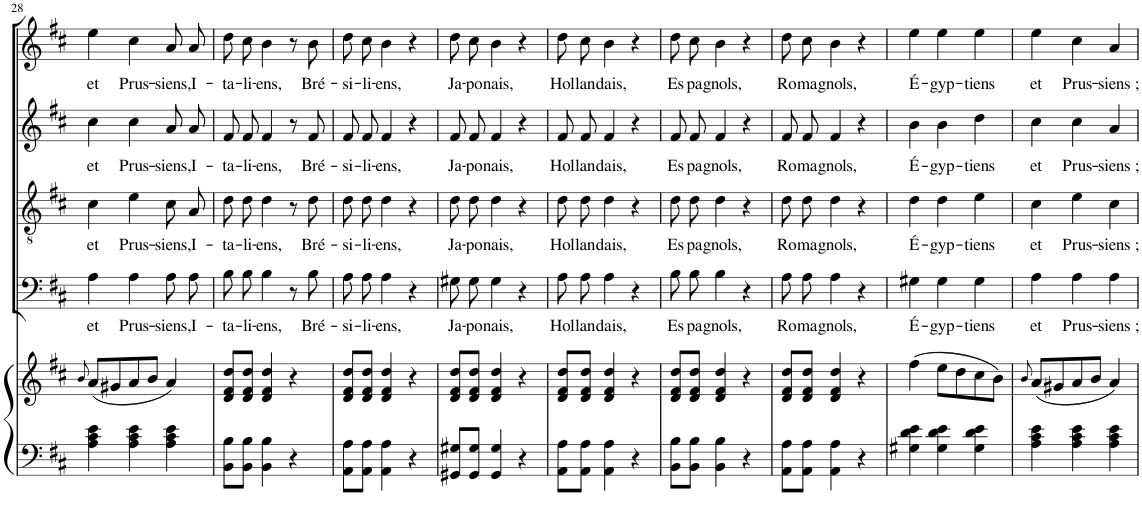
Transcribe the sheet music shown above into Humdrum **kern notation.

**kern	**kern	**kern	**text	**kern	**text	**kern	**text	**kern	**text
*part5	*part5	*part4	*part4	*part3	*part3	*part2	*part2	*part1	*part1
*staff6	*staff5	*staff4	*staff4	*staff3	*staff3	*staff2	*staff2	*staff1	*staff1
*I"Piano	*	*I"Basses	*	*I"Ténors	*	*I"Alti	*	*I"Soprani	*
*I'Pno	*	*	*	*	*	*	*	*	*
!!LO:PB:g=z
*clefF4	*clefG2	*clefF4	*	*clefGv2	*	*clefG2	*	*clefG2	*
*k[f#c#]	*k[f#c#]	*k[f#c#]	*	*k[f#c#]	*	*k[f#c#]	*	*k[f#c#]	*
*M3/4	*M3/4	*M3/4	*	*M3/4	*	*M3/4	*	*M3/4	*
=28	=28	=28	=28	=28	=28	=28	=28	=28	=28
.	8qb/	.	.	.	.	.	.	.	.
!	!	!	!LO:LY:b	!	!LO:LY:b	!	!LO:LY:b	!	!LO:LY:b
4A\ 4c#\ 4e\	(8a/L	4A\	et	4c#\	et	4cc#\	et	4ee\	et
.	8g#X/	.	.	.	.	.	.	.	.
!	!	!	!LO:LY:b	!	!LO:LY:b	!	!LO:LY:b	!	!LO:LY:b
4A\ 4c#\ 4e\	8a/	4A\	Prus-	4e\	Prus-	4cc#\	Prus-	4cc#\	Prus-
.	8b/J	.	.	.	.	.	.	.	.
!	!	!	!LO:LY:b	!	!LO:LY:b	!	!LO:LY:b	!	!LO:LY:b
4A\ 4c#\ 4e\	4a/)	8A\L	-siens,	8c#\L	-siens,	8a/L	-siens,	8a/L	-siens,
!	!	!	!LO:LY:b	!	!LO:LY:b	!	!LO:LY:b	!	!LO:LY:b
.	.	8A\J	I-	8A\J	I-	8a/J	I-	8a/J	I-
=29	=29	=29	=29	=29	=29	=29	=29	=29	=29
!	!	!	!LO:LY:b	!	!LO:LY:b	!	!LO:LY:b	!	!LO:LY:b
8BB\ 8B\L	8d/ 8f#/ 8dd/L	8B\L	-ta-	8d\L	-ta-	8f#/L	-ta-	8dd\L	-ta-
!	!	!	!LO:LY:b	!	!LO:LY:b	!	!LO:LY:b	!	!LO:LY:b
8BB\ 8B\J	8d/ 8f#/ 8dd/J	8B\J	-li-	8d\J	-li-	8f#/J	-li-	8cc#\J	-li-
!	!	!	!LO:LY:b	!	!LO:LY:b	!	!LO:LY:b	!	!LO:LY:b
4BB\ 4B\	4d/ 4f#/ 4dd/	4B\	-ens,	4d\	-ens,	4f#/	-ens,	4b\	-ens,
4r	4r	8r	.	8r	.	8r	.	8r	.
!	!	!	!LO:LY:b	!	!LO:LY:b	!	!LO:LY:b	!	!LO:LY:b
.	.	8B\	Bré-	8d\	Bré-	8f#/	Bré-	8b\	Bré-
=30	=30	=30	=30	=30	=30	=30	=30	=30	=30
!	!	!	!LO:LY:b	!	!LO:LY:b	!	!LO:LY:b	!	!LO:LY:b
8AA\ 8A\L	8d/ 8f#/ 8dd/L	8A\L	-si-	8d\L	-si-	8f#/L	-si-	8dd\L	-si-
!	!	!	!LO:LY:b	!	!LO:LY:b	!	!LO:LY:b	!	!LO:LY:b
8AA\ 8A\J	8d/ 8f#/ 8dd/J	8A\J	-li-	8d\J	-li-	8f#/J	-li-	8cc#\J	-li-
!	!	!	!LO:LY:b	!	!LO:LY:b	!	!LO:LY:b	!	!LO:LY:b
4AA\ 4A\	4d/ 4f#/ 4dd/	4A\	-ens,	4d\	-ens,	4f#/	-ens,	4b\	-ens,
4r	4r	4r	.	4r	.	4r	.	4r	.
=31	=31	=31	=31	=31	=31	=31	=31	=31	=31
!	!	!	!LO:LY:b	!	!LO:LY:b	!	!LO:LY:b	!	!LO:LY:b
8GG#X/ 8G#X/L	8d/ 8f#/ 8dd/L	8G#X\L	Ja-	8d\L	Ja-	8f#/L	Ja-	8dd\L	Ja-
!	!	!	!LO:LY:b	!	!LO:LY:b	!	!LO:LY:b	!	!LO:LY:b
8GG#/ 8G#/J	8d/ 8f#/ 8dd/J	8G#\J	-po-	8d\J	-po-	8f#/J	-po-	8cc#\J	-po-
!	!	!	!LO:LY:b	!	!LO:LY:b	!	!LO:LY:b	!	!LO:LY:b
4GG#/ 4G#/	4d/ 4f#/ 4dd/	4G#\	-nais,	4d\	-nais,	4f#/	-nais,	4b\	-nais,
4r	4r	4r	.	4r	.	4r	.	4r	.
=32	=32	=32	=32	=32	=32	=32	=32	=32	=32
!	!	!	!LO:LY:b	!	!LO:LY:b	!	!LO:LY:b	!	!LO:LY:b
8AA\ 8A\L	8d/ 8f#/ 8dd/L	8A\L	Hol-	8d\L	Hol-	8f#/L	Hol-	8dd\L	Hol-
!	!	!	!LO:LY:b	!	!LO:LY:b	!	!LO:LY:b	!	!LO:LY:b
8AA\ 8A\J	8d/ 8f#/ 8dd/J	8A\J	-lan-	8d\J	-lan-	8f#/J	-lan-	8cc#\J	-lan-
!	!	!	!LO:LY:b	!	!LO:LY:b	!	!LO:LY:b	!	!LO:LY:b
4AA\ 4A\	4d/ 4f#/ 4dd/	4A\	-dais,	4d\	-dais,	4f#/	-dais,	4b\	-dais,
4r	4r	4r	.	4r	.	4r	.	4r	.
=33	=33	=33	=33	=33	=33	=33	=33	=33	=33
!	!	!	!LO:LY:b	!	!LO:LY:b	!	!LO:LY:b	!	!LO:LY:b
8BB\ 8B\L	8d/ 8f#/ 8dd/L	8B\L	Es-	8d\L	Es-	8f#/L	Es-	8dd\L	Es-
!	!	!	!LO:LY:b	!	!LO:LY:b	!	!LO:LY:b	!	!LO:LY:b
8BB\ 8B\J	8d/ 8f#/ 8dd/J	8B\J	-pa-	8d\J	-pa-	8f#/J	-pa-	8cc#\J	-pa-
!	!	!	!LO:LY:b	!	!LO:LY:b	!	!LO:LY:b	!	!LO:LY:b
4BB\ 4B\	4d/ 4f#/ 4dd/	4B\	-gnols,	4d\	-gnols,	4f#/	-gnols,	4b\	-gnols,
4r	4r	4r	.	4r	.	4r	.	4r	.
=34	=34	=34	=34	=34	=34	=34	=34	=34	=34
!	!	!	!LO:LY:b	!	!LO:LY:b	!	!LO:LY:b	!	!LO:LY:b
8AA\ 8A\L	8d/ 8f#/ 8dd/L	8A\L	Ro-	8d\L	Ro-	8f#/L	Ro-	8dd\L	Ro-
!	!	!	!LO:LY:b	!	!LO:LY:b	!	!LO:LY:b	!	!LO:LY:b
8AA\ 8A\J	8d/ 8f#/ 8dd/J	8A\J	-ma-	8d\J	-ma-	8f#/J	-ma-	8cc#\J	-ma-
!	!	!	!LO:LY:b	!	!LO:LY:b	!	!LO:LY:b	!	!LO:LY:b
4AA\ 4A\	4d/ 4f#/ 4dd/	4A\	-gnols,	4d\	-gnols,	4f#/	-gnols,	4b\	-gnols,
4r	4r	4r	.	4r	.	4r	.	4r	.
=35	=35	=35	=35	=35	=35	=35	=35	=35	=35
!	!	!	!LO:LY:b	!	!LO:LY:b	!	!LO:LY:b	!	!LO:LY:b
4G#X\ 4d\ 4e\	(4ff#\	4G#X\	É-	4d\	É-	4b\	É-	4ee\	É-
!	!	!	!LO:LY:b	!	!LO:LY:b	!	!LO:LY:b	!	!LO:LY:b
4G#\ 4d\ 4e\	8ee\L	4G#\	-gyp-	4d\	-gyp-	4b\	-gyp-	4ee\	-gyp-
.	8dd\	.	.	.	.	.	.	.	.
!	!	!	!LO:LY:b	!	!LO:LY:b	!	!LO:LY:b	!	!LO:LY:b
4G#\ 4d\ 4e\	8cc#\	4G#\	-tiens	4e\	-tiens	4dd\	-tiens	4ee\	-tiens
.	8b\J)	.	.	.	.	.	.	.	.
=36	=36	=36	=36	=36	=36	=36	=36	=36	=36
.	8qb/	.	.	.	.	.	.	.	.
!	!	!	!LO:LY:b	!	!LO:LY:b	!	!LO:LY:b	!	!LO:LY:b
4A\ 4c#\ 4e\	(8a/L	4A\	et	4c#\	et	4cc#\	et	4ee\	et
.	8g#X/	.	.	.	.	.	.	.	.
!	!	!	!LO:LY:b	!	!LO:LY:b	!	!LO:LY:b	!	!LO:LY:b
4A\ 4c#\ 4e\	8a/	4A\	Prus-	4e\	Prus-	4cc#\	Prus-	4cc#\	Prus-
.	8b/J	.	.	.	.	.	.	.	.
!	!	!	!LO:LY:b	!	!LO:LY:b	!	!LO:LY:b	!	!LO:LY:b
4A\ 4c#\ 4e\	4a/)	4A\	-siens ;	4c#\	-siens ;	4a/	-siens ;	4a/	-siens ;
=	=	=	=	=	=	=	=	=	=
*-	*-	*-	*-	*-	*-	*-	*-	*-	*-
